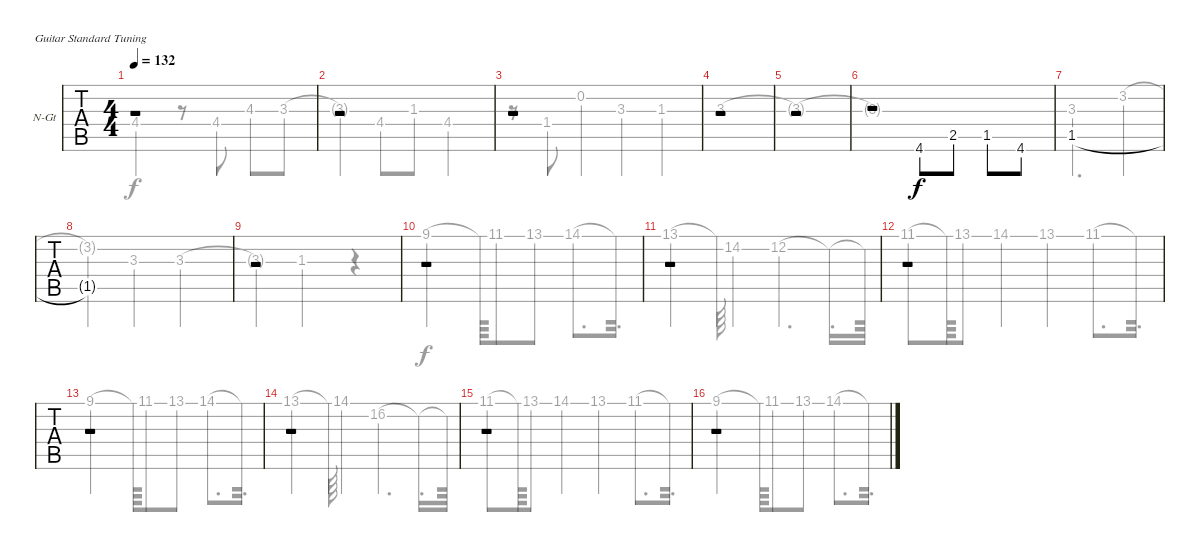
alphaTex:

\defaultSystemsLayout 4
\bracketExtendMode groupsimilarinstruments
\firstSystemTrackNameOrientation horizontal
\otherSystemsTrackNameOrientation horizontal
\track ("Nylon Guitar" "N-Gt") {instrument acousticguitarnylon}
\staff {tabs}
\tuning (E4 B3 G3 D3 A2 E2)
\voice
\ts (4 4)
\tempo 132
\clef g2
\ks c
r.1{dy f} |
r.1 |
r.1 |
r.1 |
r.1 |
r.2 4.6.8 2.5.8 1.5.8 4.6.8 |
1.5.1 |
1.5{t}.1 |
r.1 |
r.1 |
r.1 |
r.1 |
r.1 |
r.1 |
r.1 |
r.1
\voice
\clef g2
\ottava regular
\simile none
\ks c
4.4.2{dy f} r.8 4.4.8 4.3.8 3.3.8 |
3.3{t}.4 4.4.8 1.3.8 4.4.2 |
r.8 1.4.8 0.2.4 3.3.4 1.3.4 |
3.3.1 |
3.3{t}.1 |
3.3{t}.1 |
3.3.2{d} 3.2.4 |
3.2{t}.4 3.3.4 3.3.2 |
3.3{t}.4 1.3.2 r.4 |
r.1 |
r.1 |
r.1 |
r.1 |
r.1 |
r.1 |
r.1
\voice
\clef g2
\ottava regular
\simile none
\ks c
|
|
|
|
|
|
|
|
|
9.1.2 9.1{t}.64 11.1.8 13.1.8 14.1.8{d} 14.1{t}.32{d} |
13.1.4 13.1{t}.64 14.2.4 12.2.4{d} 12.2{t}.16{d} 12.2{t}.64 |
11.1.8 11.1{t}.64 13.1.8 14.1.4 13.1.4 11.1.8{d} 11.1{t}.32{d} |
9.1.2 9.1{t}.64 11.1.8 13.1.8 14.1.8{d} 14.1{t}.32{d} |
13.1.4 13.1{t}.64 14.1.4 16.2.4{d} 16.2{t}.16{d} 16.2{t}.64 |
11.1.8 11.1{t}.64 13.1.8 14.1.4 13.1.4 11.1.8{d} 11.1{t}.32{d} |
9.1.2 9.1{t}.64 11.1.8 13.1.8 14.1.8{d} 14.1{t}.32{d}
